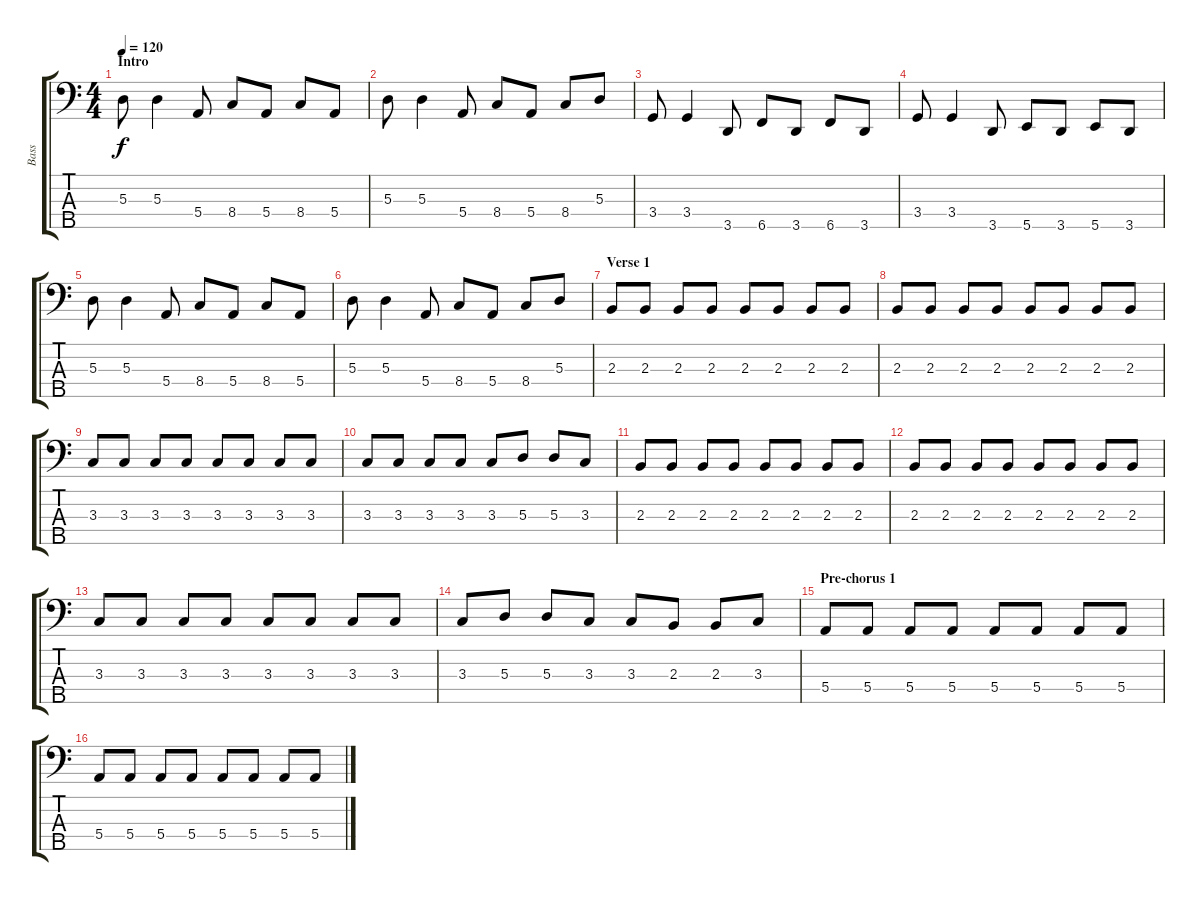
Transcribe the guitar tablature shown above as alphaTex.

\track ("Bass" "Bass") {instrument electricbassfinger}
\staff {score tabs}
\tuning (G2 D2 A1 E1 B0) {hide}
\ts (4 4)
\section ("" "Intro")
\tempo 120
\clef f4
\ks c
5.3.8{dy f volume 16 instrument electricbassfinger} 5.3.4 5.4.8 8.4.8 5.4.8 8.4.8 5.4.8 |
5.3.8 5.3.4 5.4.8 8.4.8 5.4.8 8.4.8 5.3.8 |
3.4.8 3.4.4 3.5.8 6.5.8 3.5.8 6.5.8 3.5.8 |
3.4.8 3.4.4 3.5.8 5.5.8 3.5.8 5.5.8 3.5.8 |
5.3.8 5.3.4 5.4.8 8.4.8 5.4.8 8.4.8 5.4.8 |
5.3.8 5.3.4 5.4.8 8.4.8 5.4.8 8.4.8 5.3.8 |
\section ("" "Verse 1")
2.3.8 2.3.8 2.3.8 2.3.8 2.3.8 2.3.8 2.3.8 2.3.8 |
2.3.8 2.3.8 2.3.8 2.3.8 2.3.8 2.3.8 2.3.8 2.3.8 |
3.3.8 3.3.8 3.3.8 3.3.8 3.3.8 3.3.8 3.3.8 3.3.8 |
3.3.8 3.3.8 3.3.8 3.3.8 3.3.8 5.3.8 5.3.8 3.3.8 |
2.3.8 2.3.8 2.3.8 2.3.8 2.3.8 2.3.8 2.3.8 2.3.8 |
2.3.8 2.3.8 2.3.8 2.3.8 2.3.8 2.3.8 2.3.8 2.3.8 |
3.3.8 3.3.8 3.3.8 3.3.8 3.3.8 3.3.8 3.3.8 3.3.8 |
3.3.8 5.3.8 5.3.8 3.3.8 3.3.8 2.3.8 2.3.8 3.3.8 |
\section ("" "Pre-chorus 1")
5.4.8 5.4.8 5.4.8 5.4.8 5.4.8 5.4.8 5.4.8 5.4.8 |
5.4.8 5.4.8 5.4.8 5.4.8 5.4.8 5.4.8 5.4.8 5.4.8
